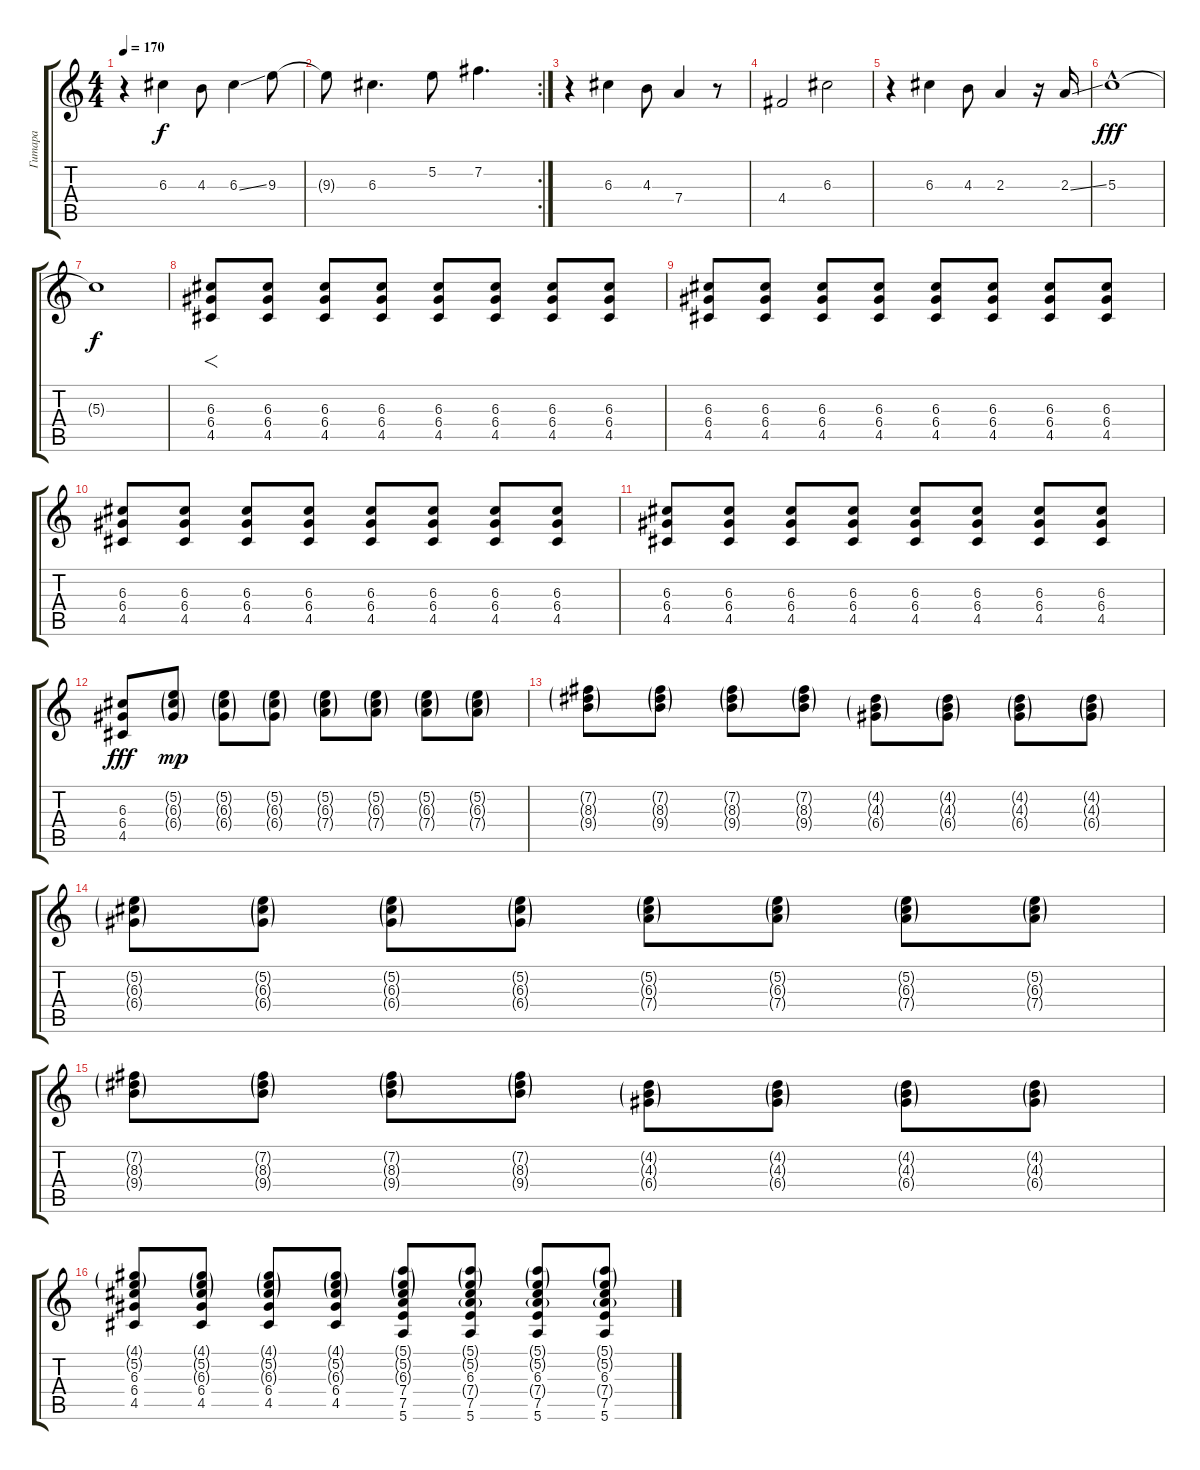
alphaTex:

\track ("Гитара" "Гитара") {instrument distortionguitar}
\staff {score tabs}
\tuning (E4 B3 G3 D3 A2 E2) {hide}
\ts (4 4)
\tempo 170
\clef g2
\ks c
r.4{dy f} 6.3.4 4.3.8 6.3{ss}.4 9.3.8 |
\rc 2
9.3{t}.8 6.3.4{d} 5.2.8 7.2.4{d} |
r.4 6.3.4 4.3.8 7.4.4 r.8 |
4.4.2 6.3.2 |
r.4 6.3.4 4.3.8 2.3.4 r.16 2.3{ss}.16 |
5.3{hac}.1{dy fff} |
5.3{t}.1{dy f} |
(6.3 6.4 4.5).8{f} (6.3 6.4 4.5).8 (6.3 6.4 4.5).8 (6.3 6.4 4.5).8 (6.3 6.4 4.5).8 (6.3 6.4 4.5).8 (6.3 6.4 4.5).8 (6.3 6.4 4.5).8 |
(6.3 6.4 4.5).8 (6.3 6.4 4.5).8 (6.3 6.4 4.5).8 (6.3 6.4 4.5).8 (6.3 6.4 4.5).8 (6.3 6.4 4.5).8 (6.3 6.4 4.5).8 (6.3 6.4 4.5).8 |
(6.3 6.4 4.5).8 (6.3 6.4 4.5).8 (6.3 6.4 4.5).8 (6.3 6.4 4.5).8 (6.3 6.4 4.5).8 (6.3 6.4 4.5).8 (6.3 6.4 4.5).8 (6.3 6.4 4.5).8 |
(6.3 6.4 4.5).8 (6.3 6.4 4.5).8 (6.3 6.4 4.5).8 (6.3 6.4 4.5).8 (6.3 6.4 4.5).8 (6.3 6.4 4.5).8 (6.3 6.4 4.5).8 (6.3 6.4 4.5).8 |
(6.3 6.4 4.5).8{dy fff} (5.2{g} 6.3{g} 6.4{g}).8{dy mp} (5.2{g} 6.3{g} 6.4{g}).8 (5.2{g} 6.3{g} 6.4{g}).8 (5.2{g} 6.3{g} 7.4{g}).8 (5.2{g} 6.3{g} 7.4{g}).8 (5.2{g} 6.3{g} 7.4{g}).8 (5.2{g} 6.3{g} 7.4{g}).8 |
(7.2{g} 8.3{g} 9.4{g}).8 (7.2{g} 8.3{g} 9.4{g}).8 (7.2{g} 8.3{g} 9.4{g}).8 (7.2{g} 8.3{g} 9.4{g}).8 (4.2{g} 4.3{g} 6.4{g}).8 (4.2{g} 4.3{g} 6.4{g}).8 (4.2{g} 4.3{g} 6.4{g}).8 (4.2{g} 4.3{g} 6.4{g}).8 |
(5.2{g} 6.3{g} 6.4{g}).8 (5.2{g} 6.3{g} 6.4{g}).8 (5.2{g} 6.3{g} 6.4{g}).8 (5.2{g} 6.3{g} 6.4{g}).8 (5.2{g} 6.3{g} 7.4{g}).8 (5.2{g} 6.3{g} 7.4{g}).8 (5.2{g} 6.3{g} 7.4{g}).8 (5.2{g} 6.3{g} 7.4{g}).8 |
(7.2{g} 8.3{g} 9.4{g}).8 (7.2{g} 8.3{g} 9.4{g}).8 (7.2{g} 8.3{g} 9.4{g}).8 (7.2{g} 8.3{g} 9.4{g}).8 (4.2{g} 4.3{g} 6.4{g}).8 (4.2{g} 4.3{g} 6.4{g}).8 (4.2{g} 4.3{g} 6.4{g}).8 (4.2{g} 4.3{g} 6.4{g}).8 |
(4.1{g} 5.2{g} 6.3 6.4 4.5).8 (4.1{g} 5.2{g} 6.3{g} 6.4 4.5).8 (4.1{g} 5.2{g} 6.3{g} 6.4 4.5).8 (4.1{g} 5.2{g} 6.3{g} 6.4 4.5).8 (5.1{g} 5.2{g} 6.3{g} 7.4 7.5 5.6).8 (5.1{g} 5.2{g} 6.3 7.4{g} 7.5 5.6).8 (5.1{g} 5.2{g} 6.3 7.4{g} 7.5 5.6).8 (5.1{g} 5.2{g} 6.3 7.4{g} 7.5 5.6).8
